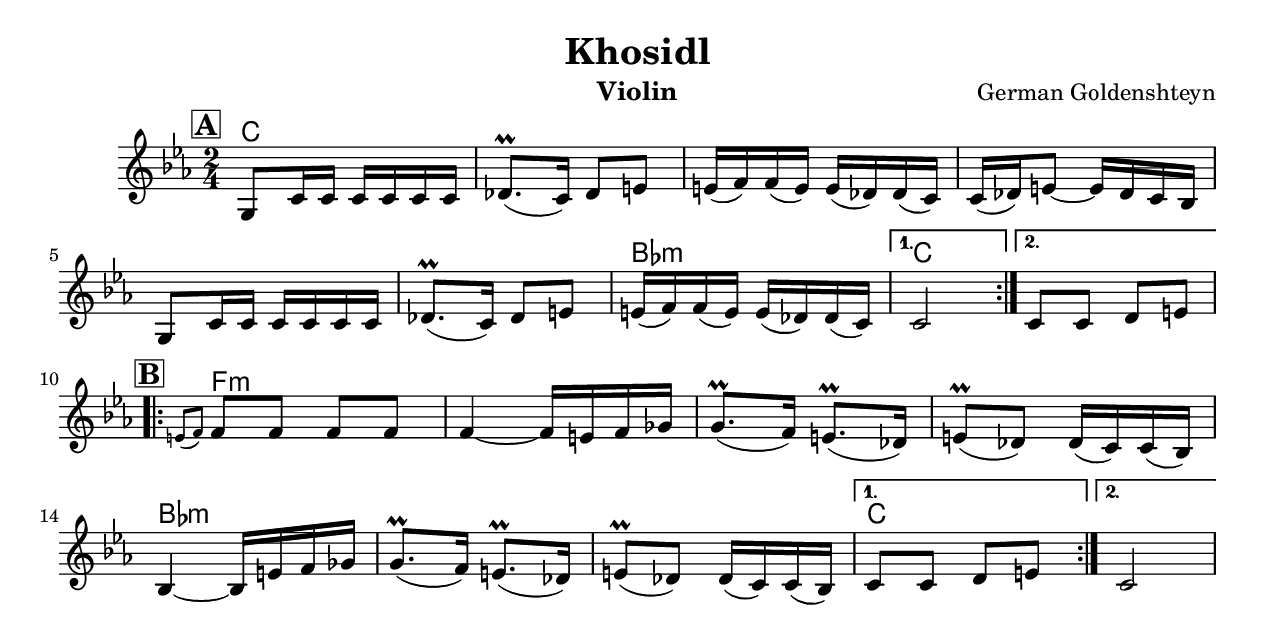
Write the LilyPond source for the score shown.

\version "2.24.0"
\include "english.ly"
%\pointAndClickOff
\paper{
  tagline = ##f
  print-all-headers = ##t
  #(set-paper-size "letter")
}
date = #(strftime "%d-%m-%Y" (localtime (current-time)))

%%\markup{ \italic{ " Updated " \date  }  }

%\markup{ Got something to say? }

%#################################### Melody ########################
melody = \transpose b c\relative c' {
  \clef treble
  \key b \minor
  \time 2/4
  \set Score.rehearsalMarkFormatter = #format-mark-box-alphabet

  %\partial 16*3 a16 d f   %lead in notes

  \repeat volta 2{
  \mark \default
    fs8  b16 b b b b b
    c8.\prall(b16)c8 ds
    ds16(e)e(ds) ds(c)c(b)|
    b16(c)ds8~ ds16 c b a|
    fs8  b16 b b b b b|
    c8.\prall(b16)c8 ds|
    ds16(e)e(ds) ds(c)c(b)|

  }
  \alternative {
    { b2}{ b8 b cs ds \break}
  }

  \repeat volta 2{
  \mark \default
    \grace {ds (e)} e8 e e e
    e4~e16 ds e f
    fs8.\prall (e16) ds8.\prall(c16)|
    ds8\prall(c)c16(b) b(a)|

    a4~a16 ds e f
    fs8.\prall (e16) ds8.\prall(c16)|
    ds8\prall(c)c16(b) b(a)|

  }
  \alternative {
    { b8 b cs ds}
    {b2 }
  }

}
%################################# Lyrics #####################
%\addlyrics{  }
%################################# Chords #######################
%these are in the transposed key!!!
harmonies = \chordmode {
  c2*6
  %r2*5
  bf2:m
  c2*2 % r2
  f2*4:m
  bf2*3:m
  c2
}

\score {
  <<
    \new ChordNames {
      \set chordChanges = ##f
      \harmonies
    }
    \new Staff
    \melody
  >>
  \header{
    title= "Khosidl"
    subtitle=""
    composer= "German Goldenshteyn"
    instrument = "Violin"
    arranger= ""
  }
  \midi{\tempo 4 = 120}
  \layout{indent = 1.0\cm}
}
